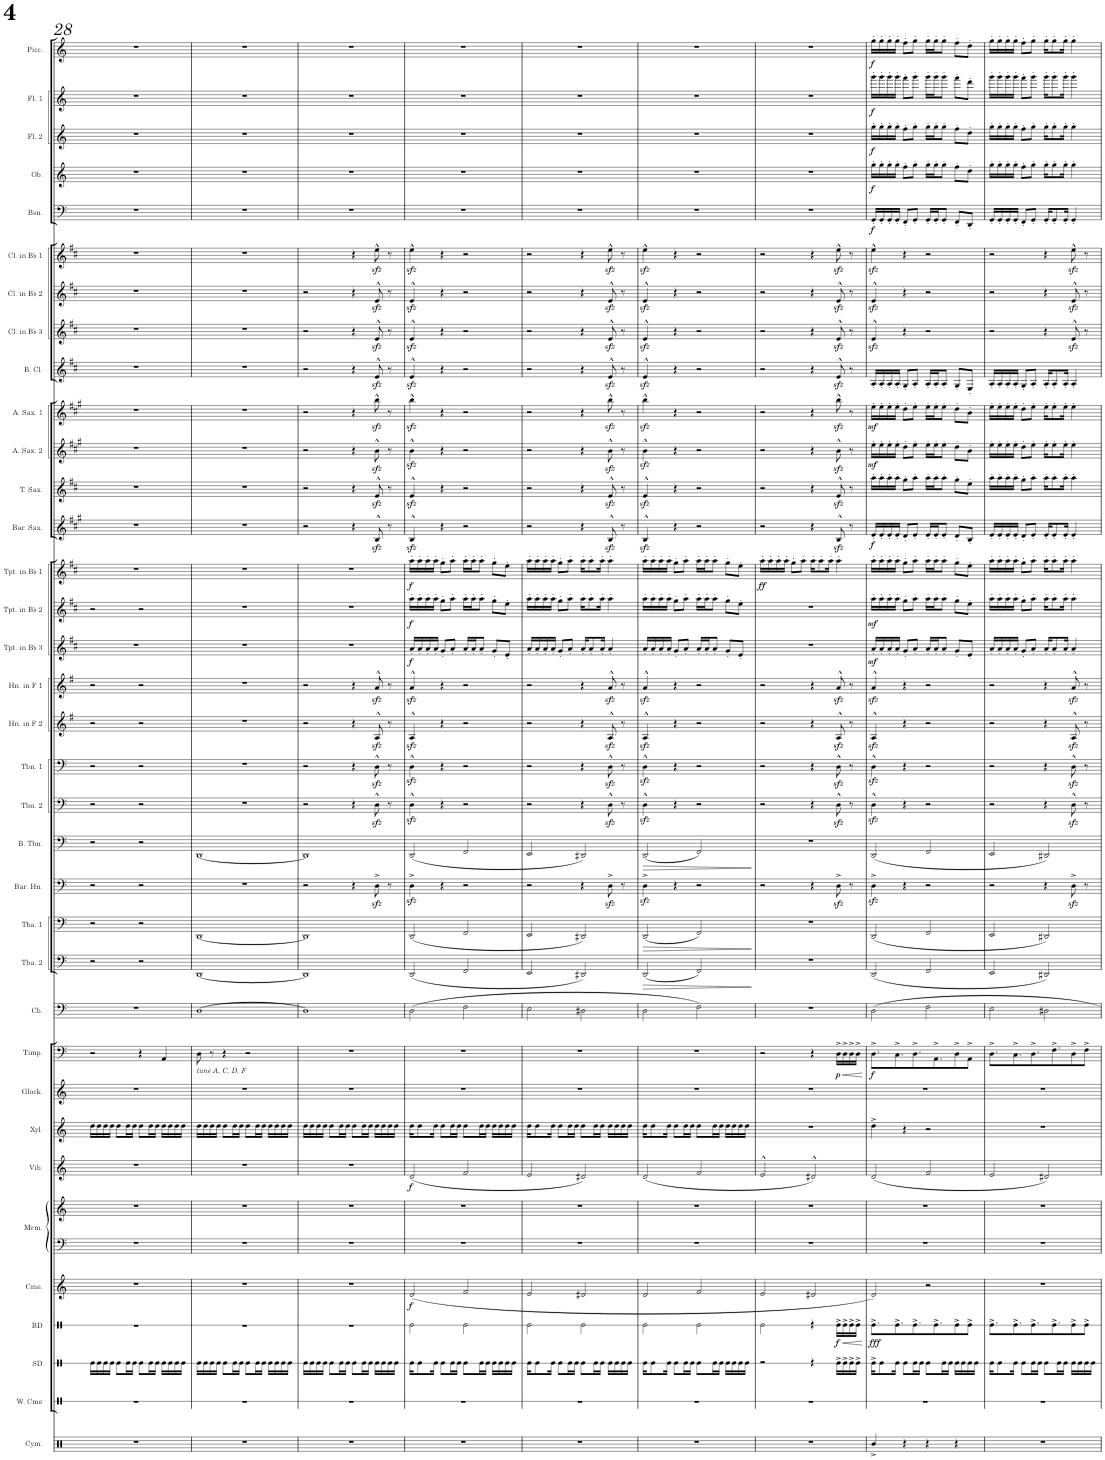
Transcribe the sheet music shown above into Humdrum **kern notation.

**kern	**kern	**kern	**kern	**dynam	**kern	**dynam	**kern	**kern	**kern	**dynam	**kern	**kern	**kern	**dynam	**kern	**kern	**dynam	**kern	**dynam	**kern	**kern	**dynam	**kern	**kern	**kern	**kern	**kern	**dynam	**kern	**dynam	**kern	**dynam	**kern	**dynam	**kern	**kern	**dynam	**kern	**dynam	**kern	**kern	**kern	**kern	**kern	**dynam	**kern	**dynam	**kern	**dynam	**kern	**dynam	**kern	**dynam
*part35	*part34	*part33	*part32	*part32	*part31	*part31	*part30	*part30	*part29	*part29	*part28	*part27	*part26	*part26	*part25	*part24	*part24	*part23	*part23	*part22	*part21	*part21	*part20	*part19	*part18	*part17	*part16	*part16	*part15	*part15	*part14	*part14	*part13	*part13	*part12	*part11	*part11	*part10	*part10	*part9	*part8	*part7	*part6	*part5	*part5	*part4	*part4	*part3	*part3	*part2	*part2	*part1	*part1
*staff36	*staff35	*staff34	*staff33	*staff33	*staff32	*staff32	*staff31	*staff30	*staff29	*staff29	*staff28	*staff27	*staff26	*staff26	*staff25	*staff24	*staff24	*staff23	*staff23	*staff22	*staff21	*staff21	*staff20	*staff19	*staff18	*staff17	*staff16	*staff16	*staff15	*staff15	*staff14	*staff14	*staff13	*staff13	*staff12	*staff11	*staff11	*staff10	*staff10	*staff9	*staff8	*staff7	*staff6	*staff5	*staff5	*staff4	*staff4	*staff3	*staff3	*staff2	*staff2	*staff1	*staff1
*I"Cymbals	*I"Wind Chimes	*I"Snare Drum	*I"Bass Drum	*	*I"Chimes	*	*I"Marimba	*	*I"Vibraphone	*	*I"Xylophone	*I"Glockenspiel	*I"Timpani	*	*I"Contrabass	*I"Tuba 2	*	*I"Tuba 1	*	*I"Baritone Horn	*I"Bass Trombone	*	*I"Trombone 2	*I"Trombone 1	*I"Horn in F 2	*I"Horn in F 1	*I"Trumpet in Bb 3	*	*I"Trumpet in Bb 2	*	*I"Trumpet in Bb 1	*	*I"Baritone Saxophone	*	*I"Tenor Saxophone	*I"Alto Saxophone 2	*	*I"Alto Saxophone 1	*	*I"Bass Clarinet	*I"Clarinet in Bb 3	*I"Clarinet in Bb 2	*I"Clarinet in Bb 1	*I"Bassoon	*	*I"Oboe	*	*I"Flute 2	*	*I"Flute 1	*	*I"Piccolo	*
*I'Cym.	*I'W. Cme	*I'SD	*I'BD	*	*I'Cme.	*	*I'Mrm.	*	*I'Vib.	*	*I'Xyl.	*I'Glock.	*I'Timp.	*	*I'Cb.	*I'Tba. 2	*	*I'Tba. 1	*	*I'Bar. Hn.	*I'B. Tbn.	*	*I'Tbn. 2	*I'Tbn. 1	*I'Hn. in F 2	*I'Hn. in F 1	*I'Tpt. in Bb 3	*	*I'Tpt. in Bb 2	*	*I'Tpt. in Bb 1	*	*I'Bar. Sax.	*	*I'T. Sax.	*I'A. Sax. 2	*	*I'A. Sax. 1	*	*I'B. Cl.	*I'Cl. in Bb 3	*I'Cl. in Bb 2	*I'Cl. in Bb 1	*I'Bsn.	*	*I'Ob.	*	*I'Fl. 2	*	*I'Fl. 1	*	*I'Picc.	*
!!LO:PB:g=z
*clefX	*clefX	*clefX	*clefX	*	*clefG2	*	*clefF4	*clefG2	*clefG2	*	*clefG2	*clefG2	*clefF4	*	*clefF4	*clefF4	*	*clefF4	*	*clefF4	*clefF4	*	*clefF4	*clefF4	*clefG2	*clefG2	*clefG2	*	*clefG2	*	*clefG2	*	*clefG2	*	*clefG2	*clefG2	*	*clefG2	*	*clefG2	*clefG2	*clefG2	*clefG2	*clefF4	*	*clefG2	*	*clefG2	*	*clefG2	*	*clefG2	*
*	*	*	*	*	*	*	*	*	*	*	*Trd-7c-12	*Trd-14c-24	*	*	*Trd7c12	*	*	*	*	*Trd4c7	*	*	*	*	*Trd4c7	*Trd4c7	*Trd1c2	*	*Trd1c2	*	*Trd1c2	*	*Trd12c21	*	*Trd8c14	*Trd5c9	*	*Trd5c9	*	*Trd8c14	*Trd1c2	*Trd1c2	*Trd1c2	*	*	*	*	*	*	*	*	*Trd-7c-12	*
*k[]	*k[]	*k[]	*k[]	*	*k[]	*	*k[]	*k[]	*k[]	*	*k[]	*k[]	*k[]	*	*k[]	*k[]	*	*k[]	*	*k[]	*k[]	*	*k[]	*k[]	*k[f#]	*k[f#]	*k[f#c#]	*	*k[f#c#]	*	*k[f#c#]	*	*k[f#c#g#]	*	*k[f#c#]	*k[f#c#g#]	*	*k[f#c#g#]	*	*k[f#c#]	*k[f#c#]	*k[f#c#]	*k[f#c#]	*k[]	*	*k[]	*	*k[]	*	*k[]	*	*k[]	*
*M4/4	*M4/4	*M4/4	*M4/4	*	*M4/4	*	*M4/4	*M4/4	*M4/4	*	*M4/4	*M4/4	*M4/4	*	*M4/4	*M4/4	*	*M4/4	*	*M4/4	*M4/4	*	*M4/4	*M4/4	*M4/4	*M4/4	*M4/4	*	*M4/4	*	*M4/4	*	*M4/4	*	*M4/4	*M4/4	*	*M4/4	*	*M4/4	*M4/4	*M4/4	*M4/4	*M4/4	*	*M4/4	*	*M4/4	*	*M4/4	*	*M4/4	*
=28	=28	=28	=28	=28	=28	=28	=28	=28	=28	=28	=28	=28	=28	=28	=28	=28	=28	=28	=28	=28	=28	=28	=28	=28	=28	=28	=28	=28	=28	=28	=28	=28	=28	=28	=28	=28	=28	=28	=28	=28	=28	=28	=28	=28	=28	=28	=28	=28	=28	=28	=28	=28	=28
1r	1r	16Re\LL	1r	.	1r	.	1r	1r	1r	.	16dd\LL	1r	2r	.	1r	2r	.	2r	.	2r	2r	.	2r	2r	2r	2r	1r	.	2r	.	1r	.	1r	.	1r	1r	.	1r	.	1r	1r	1r	1r	1r	.	1r	.	1r	.	1r	.	1r	.
.	.	16Re\	.	.	.	.	.	.	.	.	16dd\	.	.	.	.	.	.	.	.	.	.	.	.	.	.	.	.	.	.	.	.	.	.	.	.	.	.	.	.	.	.	.	.	.	.	.	.	.	.	.	.	.	.
.	.	16Re\	.	.	.	.	.	.	.	.	16dd\	.	.	.	.	.	.	.	.	.	.	.	.	.	.	.	.	.	.	.	.	.	.	.	.	.	.	.	.	.	.	.	.	.	.	.	.	.	.	.	.	.	.
.	.	16Re\JJ	.	.	.	.	.	.	.	.	16dd\JJ	.	.	.	.	.	.	.	.	.	.	.	.	.	.	.	.	.	.	.	.	.	.	.	.	.	.	.	.	.	.	.	.	.	.	.	.	.	.	.	.	.	.
.	.	8Re\L	.	.	.	.	.	.	.	.	8dd\L	.	.	.	.	.	.	.	.	.	.	.	.	.	.	.	.	.	.	.	.	.	.	.	.	.	.	.	.	.	.	.	.	.	.	.	.	.	.	.	.	.	.
.	.	16Re\L	.	.	.	.	.	.	.	.	16dd\L	.	.	.	.	.	.	.	.	.	.	.	.	.	.	.	.	.	.	.	.	.	.	.	.	.	.	.	.	.	.	.	.	.	.	.	.	.	.	.	.	.	.
.	.	16Re\JJ	.	.	.	.	.	.	.	.	16dd\JJ	.	.	.	.	.	.	.	.	.	.	.	.	.	.	.	.	.	.	.	.	.	.	.	.	.	.	.	.	.	.	.	.	.	.	.	.	.	.	.	.	.	.
.	.	8Re\L	.	.	.	.	.	.	.	.	8dd\L	.	4r	.	.	2r	.	2r	.	2r	2r	.	2r	2r	2r	2r	.	.	2r	.	.	.	.	.	.	.	.	.	.	.	.	.	.	.	.	.	.	.	.	.	.	.	.
.	.	16Re\L	.	.	.	.	.	.	.	.	16dd\L	.	.	.	.	.	.	.	.	.	.	.	.	.	.	.	.	.	.	.	.	.	.	.	.	.	.	.	.	.	.	.	.	.	.	.	.	.	.	.	.	.	.
.	.	16Re\JJ	.	.	.	.	.	.	.	.	16dd\JJ	.	.	.	.	.	.	.	.	.	.	.	.	.	.	.	.	.	.	.	.	.	.	.	.	.	.	.	.	.	.	.	.	.	.	.	.	.	.	.	.	.	.
.	.	16Re\LL	.	.	.	.	.	.	.	.	16dd\LL	.	4AA/	.	.	.	.	.	.	.	.	.	.	.	.	.	.	.	.	.	.	.	.	.	.	.	.	.	.	.	.	.	.	.	.	.	.	.	.	.	.	.	.
.	.	16Re\	.	.	.	.	.	.	.	.	16dd\	.	.	.	.	.	.	.	.	.	.	.	.	.	.	.	.	.	.	.	.	.	.	.	.	.	.	.	.	.	.	.	.	.	.	.	.	.	.	.	.	.	.
.	.	16Re\	.	.	.	.	.	.	.	.	16dd\	.	.	.	.	.	.	.	.	.	.	.	.	.	.	.	.	.	.	.	.	.	.	.	.	.	.	.	.	.	.	.	.	.	.	.	.	.	.	.	.	.	.
.	.	16Re\JJ	.	.	.	.	.	.	.	.	16dd\JJ	.	.	.	.	.	.	.	.	.	.	.	.	.	.	.	.	.	.	.	.	.	.	.	.	.	.	.	.	.	.	.	.	.	.	.	.	.	.	.	.	.	.
=29	=29	=29	=29	=29	=29	=29	=29	=29	=29	=29	=29	=29	=29	=29	=29	=29	=29	=29	=29	=29	=29	=29	=29	=29	=29	=29	=29	=29	=29	=29	=29	=29	=29	=29	=29	=29	=29	=29	=29	=29	=29	=29	=29	=29	=29	=29	=29	=29	=29	=29	=29	=29	=29
!	!	!	!	!	!	!	!	!	!	!	!	!	!LO:TX:b:i:t=tune A, C, D, F	!	!	!	!	!	!	!	!	!	!	!	!	!	!	!	!	!	!	!	!	!	!	!	!	!	!	!	!	!	!	!	!	!	!	!	!	!	!	!	!
1r	1r	16Re\LL	1r	.	1r	.	1r	1r	1r	.	16dd\LL	1r	8D\	.	[1D	[1DD	.	[1DD	.	1r	[1DD	.	1r	1r	1r	1r	1r	.	1r	.	1r	.	1r	.	1r	1r	.	1r	.	1r	1r	1r	1r	1r	.	1r	.	1r	.	1r	.	1r	.
.	.	16Re\	.	.	.	.	.	.	.	.	16dd\	.	.	.	.	.	.	.	.	.	.	.	.	.	.	.	.	.	.	.	.	.	.	.	.	.	.	.	.	.	.	.	.	.	.	.	.	.	.	.	.	.	.
.	.	16Re\	.	.	.	.	.	.	.	.	16dd\	.	8r	.	.	.	.	.	.	.	.	.	.	.	.	.	.	.	.	.	.	.	.	.	.	.	.	.	.	.	.	.	.	.	.	.	.	.	.	.	.	.	.
.	.	16Re\JJ	.	.	.	.	.	.	.	.	16dd\JJ	.	.	.	.	.	.	.	.	.	.	.	.	.	.	.	.	.	.	.	.	.	.	.	.	.	.	.	.	.	.	.	.	.	.	.	.	.	.	.	.	.	.
.	.	8Re\L	.	.	.	.	.	.	.	.	8dd\L	.	4r	.	.	.	.	.	.	.	.	.	.	.	.	.	.	.	.	.	.	.	.	.	.	.	.	.	.	.	.	.	.	.	.	.	.	.	.	.	.	.	.
.	.	16Re\L	.	.	.	.	.	.	.	.	16dd\L	.	.	.	.	.	.	.	.	.	.	.	.	.	.	.	.	.	.	.	.	.	.	.	.	.	.	.	.	.	.	.	.	.	.	.	.	.	.	.	.	.	.
.	.	16Re\JJ	.	.	.	.	.	.	.	.	16dd\JJ	.	.	.	.	.	.	.	.	.	.	.	.	.	.	.	.	.	.	.	.	.	.	.	.	.	.	.	.	.	.	.	.	.	.	.	.	.	.	.	.	.	.
.	.	8Re\L	.	.	.	.	.	.	.	.	8dd\L	.	2r	.	.	.	.	.	.	.	.	.	.	.	.	.	.	.	.	.	.	.	.	.	.	.	.	.	.	.	.	.	.	.	.	.	.	.	.	.	.	.	.
.	.	16Re\L	.	.	.	.	.	.	.	.	16dd\L	.	.	.	.	.	.	.	.	.	.	.	.	.	.	.	.	.	.	.	.	.	.	.	.	.	.	.	.	.	.	.	.	.	.	.	.	.	.	.	.	.	.
.	.	16Re\JJ	.	.	.	.	.	.	.	.	16dd\JJ	.	.	.	.	.	.	.	.	.	.	.	.	.	.	.	.	.	.	.	.	.	.	.	.	.	.	.	.	.	.	.	.	.	.	.	.	.	.	.	.	.	.
.	.	16Re\LL	.	.	.	.	.	.	.	.	16dd\LL	.	.	.	.	.	.	.	.	.	.	.	.	.	.	.	.	.	.	.	.	.	.	.	.	.	.	.	.	.	.	.	.	.	.	.	.	.	.	.	.	.	.
.	.	16Re\	.	.	.	.	.	.	.	.	16dd\	.	.	.	.	.	.	.	.	.	.	.	.	.	.	.	.	.	.	.	.	.	.	.	.	.	.	.	.	.	.	.	.	.	.	.	.	.	.	.	.	.	.
.	.	16Re\	.	.	.	.	.	.	.	.	16dd\	.	.	.	.	.	.	.	.	.	.	.	.	.	.	.	.	.	.	.	.	.	.	.	.	.	.	.	.	.	.	.	.	.	.	.	.	.	.	.	.	.	.
.	.	16Re\JJ	.	.	.	.	.	.	.	.	16dd\JJ	.	.	.	.	.	.	.	.	.	.	.	.	.	.	.	.	.	.	.	.	.	.	.	.	.	.	.	.	.	.	.	.	.	.	.	.	.	.	.	.	.	.
=30	=30	=30	=30	=30	=30	=30	=30	=30	=30	=30	=30	=30	=30	=30	=30	=30	=30	=30	=30	=30	=30	=30	=30	=30	=30	=30	=30	=30	=30	=30	=30	=30	=30	=30	=30	=30	=30	=30	=30	=30	=30	=30	=30	=30	=30	=30	=30	=30	=30	=30	=30	=30	=30
1r	1r	16Re\LL	1r	.	1r	.	1r	1r	1r	.	16dd\LL	1r	1r	.	1D]	1DD]	.	1DD]	.	2r	1DD]	.	2r	2r	2r	2r	1r	.	1r	.	1r	.	2r	.	2r	2r	.	2r	.	2r	2r	2r	2ryy	1r	.	1r	.	1r	.	1r	.	1r	.
.	.	16Re\	.	.	.	.	.	.	.	.	16dd\	.	.	.	.	.	.	.	.	.	.	.	.	.	.	.	.	.	.	.	.	.	.	.	.	.	.	.	.	.	.	.	.	.	.	.	.	.	.	.	.	.	.
.	.	16Re\	.	.	.	.	.	.	.	.	16dd\	.	.	.	.	.	.	.	.	.	.	.	.	.	.	.	.	.	.	.	.	.	.	.	.	.	.	.	.	.	.	.	.	.	.	.	.	.	.	.	.	.	.
.	.	16Re\JJ	.	.	.	.	.	.	.	.	16dd\JJ	.	.	.	.	.	.	.	.	.	.	.	.	.	.	.	.	.	.	.	.	.	.	.	.	.	.	.	.	.	.	.	.	.	.	.	.	.	.	.	.	.	.
.	.	8Re\L	.	.	.	.	.	.	.	.	8dd\L	.	.	.	.	.	.	.	.	.	.	.	.	.	.	.	.	.	.	.	.	.	.	.	.	.	.	.	.	.	.	.	.	.	.	.	.	.	.	.	.	.	.
.	.	16Re\L	.	.	.	.	.	.	.	.	16dd\L	.	.	.	.	.	.	.	.	.	.	.	.	.	.	.	.	.	.	.	.	.	.	.	.	.	.	.	.	.	.	.	.	.	.	.	.	.	.	.	.	.	.
.	.	16Re\JJ	.	.	.	.	.	.	.	.	16dd\JJ	.	.	.	.	.	.	.	.	.	.	.	.	.	.	.	.	.	.	.	.	.	.	.	.	.	.	.	.	.	.	.	.	.	.	.	.	.	.	.	.	.	.
.	.	8Re\L	.	.	.	.	.	.	.	.	8dd\L	.	.	.	.	.	.	.	.	4r	.	.	4r	4r	4r	4r	.	.	.	.	.	.	4r	.	4r	4r	.	4r	.	4r	4r	4r	4r	.	.	.	.	.	.	.	.	.	.
.	.	16Re\L	.	.	.	.	.	.	.	.	16dd\L	.	.	.	.	.	.	.	.	.	.	.	.	.	.	.	.	.	.	.	.	.	.	.	.	.	.	.	.	.	.	.	.	.	.	.	.	.	.	.	.	.	.
.	.	16Re\JJ	.	.	.	.	.	.	.	.	16dd\JJ	.	.	.	.	.	.	.	.	.	.	.	.	.	.	.	.	.	.	.	.	.	.	.	.	.	.	.	.	.	.	.	.	.	.	.	.	.	.	.	.	.	.
.	.	16Re\LL	.	.	.	.	.	.	.	.	16dd\LL	.	.	.	.	.	.	.	.	8Dzz<^\	.	.	8Dzz<^^\	8Dzz<^^\	8Azz<^^/	8azz<^^/	.	.	.	.	.	.	8Bzz<^^/	.	8ezz<^^/	8bzz<^^\	.	8bbzz<^^\	.	8ezz<^^/	8ezz<^^/	8ezz<^^/	8eezz<^^\	.	.	.	.	.	.	.	.	.	.
.	.	16Re\	.	.	.	.	.	.	.	.	16dd\	.	.	.	.	.	.	.	.	.	.	.	.	.	.	.	.	.	.	.	.	.	.	.	.	.	.	.	.	.	.	.	.	.	.	.	.	.	.	.	.	.	.
.	.	16Re\	.	.	.	.	.	.	.	.	16dd\	.	.	.	.	.	.	.	.	8r	.	.	8r	8r	8r	8r	.	.	.	.	.	.	8r	.	8r	8r	.	8r	.	8r	8r	8r	8r	.	.	.	.	.	.	.	.	.	.
.	.	16Re\JJ	.	.	.	.	.	.	.	.	16dd\JJ	.	.	.	.	.	.	.	.	.	.	.	.	.	.	.	.	.	.	.	.	.	.	.	.	.	.	.	.	.	.	.	.	.	.	.	.	.	.	.	.	.	.
=31	=31	=31	=31	=31	=31	=31	=31	=31	=31	=31	=31	=31	=31	=31	=31	=31	=31	=31	=31	=31	=31	=31	=31	=31	=31	=31	=31	=31	=31	=31	=31	=31	=31	=31	=31	=31	=31	=31	=31	=31	=31	=31	=31	=31	=31	=31	=31	=31	=31	=31	=31	=31	=31
!	!	!	!	!	!	!LO:DY:b	!	!	!	!LO:DY:b	!	!	!	!	!	!	!	!	!	!	!	!	!	!	!	!	!	!LO:DY:b	!	!LO:DY:b	!	!LO:DY:b	!	!	!	!	!	!	!	!	!	!	!	!	!	!	!	!	!	!	!	!	!
1r	1r	16Re\KL	2Re\	.	(2d/	f	1r	1r	(2d/	f	16dd\KL	1r	1r	.	(2D\	(2DD/	.	(2DD/	.	4Dzz<^\	(2DD/	.	4Dzz<^^\	4Dzz<^^\	4Azz<^^/	4azz<^^/	16a'/LL	f	16aa'\LL	f	16aa'\LL	f	4Bzz<^^/	.	4ezz<^^/	4bzz<^^\	.	4bbzz<^^\	.	4ezz<^^/	4ezz<^^/	4ezz<^^/	4eezz<^^\	1r	.	1r	.	1r	.	1r	.	1r	.
.	.	8Re\	.	.	.	.	.	.	.	.	8dd\	.	.	.	.	.	.	.	.	.	.	.	.	.	.	.	16a'/	.	16aa'\	.	16aa'\	.	.	.	.	.	.	.	.	.	.	.	.	.	.	.	.	.	.	.	.	.	.
.	.	.	.	.	.	.	.	.	.	.	.	.	.	.	.	.	.	.	.	.	.	.	.	.	.	.	16a'/	.	16aa'\	.	16aa'\	.	.	.	.	.	.	.	.	.	.	.	.	.	.	.	.	.	.	.	.	.	.
.	.	16Re\Jk	.	.	.	.	.	.	.	.	16dd\Jk	.	.	.	.	.	.	.	.	.	.	.	.	.	.	.	16a'/JJ	.	16aa'\JJ	.	16aa'\JJ	.	.	.	.	.	.	.	.	.	.	.	.	.	.	.	.	.	.	.	.	.	.
.	.	8Re\L	.	.	.	.	.	.	.	.	8dd\L	.	.	.	.	.	.	.	.	4r	.	.	4r	4r	4r	4r	8g'/L	.	8gg'\L	.	8gg'\L	.	4r	.	4r	4r	.	4r	.	4r	4r	4r	4r	.	.	.	.	.	.	.	.	.	.
.	.	16Re\L	.	.	.	.	.	.	.	.	16dd\L	.	.	.	.	.	.	.	.	.	.	.	.	.	.	.	8a'/J	.	8aa'\J	.	8aa'\J	.	.	.	.	.	.	.	.	.	.	.	.	.	.	.	.	.	.	.	.	.	.
.	.	16Re\JJ	.	.	.	.	.	.	.	.	16dd\JJ	.	.	.	.	.	.	.	.	.	.	.	.	.	.	.	.	.	.	.	.	.	.	.	.	.	.	.	.	.	.	.	.	.	.	.	.	.	.	.	.	.	.
.	.	8Re\L	2Re\	.	2f/	.	.	.	2f/	.	8dd\L	.	.	.	2F\	2FF/	.	2FF/	.	2r	2FF/	.	2r	2r	2r	2r	16a'/LL	.	16aa'\LL	.	16aa'\LL	.	2r	.	2r	2r	.	2r	.	2r	2r	2r	2r	.	.	.	.	.	.	.	.	.	.
.	.	.	.	.	.	.	.	.	.	.	.	.	.	.	.	.	.	.	.	.	.	.	.	.	.	.	16a'/J	.	16aa'\J	.	16aa'\J	.	.	.	.	.	.	.	.	.	.	.	.	.	.	.	.	.	.	.	.	.	.
.	.	16Re\L	.	.	.	.	.	.	.	.	16dd\L	.	.	.	.	.	.	.	.	.	.	.	.	.	.	.	8a'/J	.	8aa'\J	.	8aa'\J	.	.	.	.	.	.	.	.	.	.	.	.	.	.	.	.	.	.	.	.	.	.
.	.	16Re\JJ	.	.	.	.	.	.	.	.	16dd\JJ	.	.	.	.	.	.	.	.	.	.	.	.	.	.	.	.	.	.	.	.	.	.	.	.	.	.	.	.	.	.	.	.	.	.	.	.	.	.	.	.	.	.
.	.	16Re\LL	.	.	.	.	.	.	.	.	16dd\LL	.	.	.	.	.	.	.	.	.	.	.	.	.	.	.	8g'/L	.	8gg'\L	.	8gg'\L	.	.	.	.	.	.	.	.	.	.	.	.	.	.	.	.	.	.	.	.	.	.
.	.	16Re\	.	.	.	.	.	.	.	.	16dd\	.	.	.	.	.	.	.	.	.	.	.	.	.	.	.	.	.	.	.	.	.	.	.	.	.	.	.	.	.	.	.	.	.	.	.	.	.	.	.	.	.	.
.	.	16Re\	.	.	.	.	.	.	.	.	16dd\	.	.	.	.	.	.	.	.	.	.	.	.	.	.	.	8e'/J	.	8ee'\J	.	8ee'\J	.	.	.	.	.	.	.	.	.	.	.	.	.	.	.	.	.	.	.	.	.	.
.	.	16Re\JJ	.	.	.	.	.	.	.	.	16dd\JJ	.	.	.	.	.	.	.	.	.	.	.	.	.	.	.	.	.	.	.	.	.	.	.	.	.	.	.	.	.	.	.	.	.	.	.	.	.	.	.	.	.	.
=32	=32	=32	=32	=32	=32	=32	=32	=32	=32	=32	=32	=32	=32	=32	=32	=32	=32	=32	=32	=32	=32	=32	=32	=32	=32	=32	=32	=32	=32	=32	=32	=32	=32	=32	=32	=32	=32	=32	=32	=32	=32	=32	=32	=32	=32	=32	=32	=32	=32	=32	=32	=32	=32
1r	1r	16Re\KL	2Re\	.	2e/	.	1r	1r	2e/	.	16dd\KL	1r	1r	.	2E\	2EE/	.	2EE/	.	2r	2EE/	.	2r	2r	2r	2r	16a'/LL	.	16aa'\LL	.	16aa'\LL	.	2r	.	2r	2r	.	2r	.	2r	2r	2r	2r	1r	.	1r	.	1r	.	1r	.	1r	.
.	.	8Re\	.	.	.	.	.	.	.	.	8dd\	.	.	.	.	.	.	.	.	.	.	.	.	.	.	.	16a'/	.	16aa'\	.	16aa'\	.	.	.	.	.	.	.	.	.	.	.	.	.	.	.	.	.	.	.	.	.	.
.	.	.	.	.	.	.	.	.	.	.	.	.	.	.	.	.	.	.	.	.	.	.	.	.	.	.	16a'/	.	16aa'\	.	16aa'\	.	.	.	.	.	.	.	.	.	.	.	.	.	.	.	.	.	.	.	.	.	.
.	.	16Re\Jk	.	.	.	.	.	.	.	.	16dd\Jk	.	.	.	.	.	.	.	.	.	.	.	.	.	.	.	16a'/JJ	.	16aa'\JJ	.	16aa'\JJ	.	.	.	.	.	.	.	.	.	.	.	.	.	.	.	.	.	.	.	.	.	.
.	.	8Re\L	.	.	.	.	.	.	.	.	8dd\L	.	.	.	.	.	.	.	.	.	.	.	.	.	.	.	8g'/L	.	8gg'\L	.	8gg'\L	.	.	.	.	.	.	.	.	.	.	.	.	.	.	.	.	.	.	.	.	.	.
.	.	16Re\L	.	.	.	.	.	.	.	.	16dd\L	.	.	.	.	.	.	.	.	.	.	.	.	.	.	.	8a'/J	.	8aa'\J	.	8aa'\J	.	.	.	.	.	.	.	.	.	.	.	.	.	.	.	.	.	.	.	.	.	.
.	.	16Re\JJ	.	.	.	.	.	.	.	.	16dd\JJ	.	.	.	.	.	.	.	.	.	.	.	.	.	.	.	.	.	.	.	.	.	.	.	.	.	.	.	.	.	.	.	.	.	.	.	.	.	.	.	.	.	.
.	.	8Re\L	2Re\	.	2d#X/	.	.	.	2d#X/)	.	8dd\L	.	.	.	2D#X\	2DD#X/)	.	2DD#X/)	.	4r	2DD#X/)	.	4r	4r	4r	4r	16a'/KL	.	16aa'\KL	.	16aa'\KL	.	4r	.	4r	4r	.	4r	.	4r	4r	4r	4r	.	.	.	.	.	.	.	.	.	.
.	.	.	.	.	.	.	.	.	.	.	.	.	.	.	.	.	.	.	.	.	.	.	.	.	.	.	8a'/	.	8aa'\	.	8aa'\	.	.	.	.	.	.	.	.	.	.	.	.	.	.	.	.	.	.	.	.	.	.
.	.	16Re\L	.	.	.	.	.	.	.	.	16dd\L	.	.	.	.	.	.	.	.	.	.	.	.	.	.	.	.	.	.	.	.	.	.	.	.	.	.	.	.	.	.	.	.	.	.	.	.	.	.	.	.	.	.
.	.	16Re\JJ	.	.	.	.	.	.	.	.	16dd\JJ	.	.	.	.	.	.	.	.	.	.	.	.	.	.	.	16a'/Jk	.	16aa'\Jk	.	16aa'\Jk	.	.	.	.	.	.	.	.	.	.	.	.	.	.	.	.	.	.	.	.	.	.
.	.	16Re\LL	.	.	.	.	.	.	.	.	16dd\LL	.	.	.	.	.	.	.	.	8Dzz<^\	.	.	8Dzz<^^\	8Dzz<^^\	8Azz<^^/	8azz<^^/	4a'/	.	4aa'\	.	4aa'\	.	8Bzz<^^/	.	8ezz<^^/	8bzz<^^\	.	8bbzz<^^\	.	8ezz<^^/	8ezz<^^/	8ezz<^^/	8eezz<^^\	.	.	.	.	.	.	.	.	.	.
.	.	16Re\	.	.	.	.	.	.	.	.	16dd\	.	.	.	.	.	.	.	.	.	.	.	.	.	.	.	.	.	.	.	.	.	.	.	.	.	.	.	.	.	.	.	.	.	.	.	.	.	.	.	.	.	.
.	.	16Re\	.	.	.	.	.	.	.	.	16dd\	.	.	.	.	.	.	.	.	8r	.	.	8r	8r	8r	8r	.	.	.	.	.	.	8r	.	8r	8r	.	8r	.	8r	8r	8r	8r	.	.	.	.	.	.	.	.	.	.
.	.	16Re\JJ	.	.	.	.	.	.	.	.	16dd\JJ	.	.	.	.	.	.	.	.	.	.	.	.	.	.	.	.	.	.	.	.	.	.	.	.	.	.	.	.	.	.	.	.	.	.	.	.	.	.	.	.	.	.
=33	=33	=33	=33	=33	=33	=33	=33	=33	=33	=33	=33	=33	=33	=33	=33	=33	=33	=33	=33	=33	=33	=33	=33	=33	=33	=33	=33	=33	=33	=33	=33	=33	=33	=33	=33	=33	=33	=33	=33	=33	=33	=33	=33	=33	=33	=33	=33	=33	=33	=33	=33	=33	=33
!	!	!	!	!	!	!	!	!	!	!	!	!	!	!	!	!	!LO:HP:b	!	!LO:HP:b	!	!	!LO:HP:b	!	!	!	!	!	!	!	!	!	!	!	!	!	!	!	!	!	!	!	!	!	!	!	!	!	!	!	!	!	!	!
1r	1r	16Re\KL	2Re\	.	2d/	.	1r	1r	(2d/	.	16dd\KL	1r	1r	.	2D\	(2DD/	>	(2DD/	>	4Dzz<^\	(2DD/	>	4Dzz<^^\	4Dzz<^^\	4Azz<^^/	4azz<^^/	16a'/LL	.	16aa'\LL	.	16aa'\LL	.	4Bzz<^^/	.	4ezz<^^/	4bzz<^^\	.	4bbzz<^^\	.	4ezz<^^/	4ezz<^^/	4ezz<^^/	4eezz<^^\	1r	.	1r	.	1r	.	1r	.	1r	.
.	.	8Re\	.	.	.	.	.	.	.	.	8dd\	.	.	.	.	.	.	.	.	.	.	.	.	.	.	.	16a'/	.	16aa'\	.	16aa'\	.	.	.	.	.	.	.	.	.	.	.	.	.	.	.	.	.	.	.	.	.	.
.	.	.	.	.	.	.	.	.	.	.	.	.	.	.	.	.	.	.	.	.	.	.	.	.	.	.	16a'/	.	16aa'\	.	16aa'\	.	.	.	.	.	.	.	.	.	.	.	.	.	.	.	.	.	.	.	.	.	.
.	.	16Re\Jk	.	.	.	.	.	.	.	.	16dd\Jk	.	.	.	.	.	.	.	.	.	.	.	.	.	.	.	16a'/JJ	.	16aa'\JJ	.	16aa'\JJ	.	.	.	.	.	.	.	.	.	.	.	.	.	.	.	.	.	.	.	.	.	.
.	.	8Re\L	.	.	.	.	.	.	.	.	8dd\L	.	.	.	.	.	.	.	.	4r	.	.	4r	4r	4r	4r	8g'/L	.	8gg'\L	.	8gg'\L	.	4r	.	4r	4r	.	4r	.	4r	4r	4r	4r	.	.	.	.	.	.	.	.	.	.
.	.	16Re\L	.	.	.	.	.	.	.	.	16dd\L	.	.	.	.	.	.	.	.	.	.	.	.	.	.	.	8a'/J	.	8aa'\J	.	8aa'\J	.	.	.	.	.	.	.	.	.	.	.	.	.	.	.	.	.	.	.	.	.	.
.	.	16Re\JJ	.	.	.	.	.	.	.	.	16dd\JJ	.	.	.	.	.	.	.	.	.	.	.	.	.	.	.	.	.	.	.	.	.	.	.	.	.	.	.	.	.	.	.	.	.	.	.	.	.	.	.	.	.	.
.	.	8Re\L	2Re\	.	2f/	.	.	.	2f/	.	8dd\L	.	.	.	2F\)	2FF/)	.	2FF/)	.	2r	2FF/)	.	2r	2r	2r	2r	16a'/LL	.	16aa'\LL	.	16aa'\LL	.	2r	.	2r	2r	.	2r	.	2r	2r	2r	2r	.	.	.	.	.	.	.	.	.	.
.	.	.	.	.	.	.	.	.	.	.	.	.	.	.	.	.	.	.	.	.	.	.	.	.	.	.	16a'/J	.	16aa'\J	.	16aa'\J	.	.	.	.	.	.	.	.	.	.	.	.	.	.	.	.	.	.	.	.	.	.
.	.	16Re\L	.	.	.	.	.	.	.	.	16dd\L	.	.	.	.	.	.	.	.	.	.	.	.	.	.	.	8a'/J	.	8aa'\J	.	8aa'\J	.	.	.	.	.	.	.	.	.	.	.	.	.	.	.	.	.	.	.	.	.	.
.	.	16Re\JJ	.	.	.	.	.	.	.	.	16dd\JJ	.	.	.	.	.	.	.	.	.	.	.	.	.	.	.	.	.	.	.	.	.	.	.	.	.	.	.	.	.	.	.	.	.	.	.	.	.	.	.	.	.	.
.	.	16Re\LL	.	.	.	.	.	.	.	.	16dd\LL	.	.	.	.	.	.	.	.	.	.	.	.	.	.	.	8g'/L	.	8gg'\L	.	8gg'\L	.	.	.	.	.	.	.	.	.	.	.	.	.	.	.	.	.	.	.	.	.	.
.	.	16Re\	.	.	.	.	.	.	.	.	16dd\	.	.	.	.	.	.	.	.	.	.	.	.	.	.	.	.	.	.	.	.	.	.	.	.	.	.	.	.	.	.	.	.	.	.	.	.	.	.	.	.	.	.
.	.	16Re\	.	.	.	.	.	.	.	.	16dd\	.	.	.	.	.	.	.	.	.	.	.	.	.	.	.	8e'/J	.	8ee'\J	.	8ee'\J	.	.	.	.	.	.	.	.	.	.	.	.	.	.	.	.	.	.	.	.	.	.
.	.	16Re\JJ	.	.	.	.	.	.	.	.	16dd\JJ	.	.	.	.	.	.	.	.	.	.	.	.	.	.	.	.	.	.	.	.	.	.	.	.	.	.	.	.	.	.	.	.	.	.	.	.	.	.	.	.	.	.
.	.	.	.	.	.	.	.	.	.	.	.	.	.	.	.	.	]	.	]	.	.	]	.	.	.	.	.	.	.	.	.	.	.	.	.	.	.	.	.	.	.	.	.	.	.	.	.	.	.	.	.	.	.
=34	=34	=34	=34	=34	=34	=34	=34	=34	=34	=34	=34	=34	=34	=34	=34	=34	=34	=34	=34	=34	=34	=34	=34	=34	=34	=34	=34	=34	=34	=34	=34	=34	=34	=34	=34	=34	=34	=34	=34	=34	=34	=34	=34	=34	=34	=34	=34	=34	=34	=34	=34	=34	=34
!	!	!	!	!	!	!	!	!	!	!	!	!	!	!	!	!	!	!	!	!	!	!	!	!	!	!	!	!	!	!	!	!LO:DY:b	!	!	!	!	!	!	!	!	!	!	!	!	!	!	!	!	!	!	!	!	!
1r	1r	2r	2Re\	.	2e/	.	1r	1r	2e^^/	.	1r	1r	2r	.	1r	1r	.	1r	.	2r	1r	.	2r	2r	2r	2r	1r	.	1r	.	16aa'\LL	ff	2r	.	2r	2r	.	2r	.	2r	2r	2r	2r	1r	.	1r	.	1r	.	1r	.	1r	.
.	.	.	.	.	.	.	.	.	.	.	.	.	.	.	.	.	.	.	.	.	.	.	.	.	.	.	.	.	.	.	16aa'\	.	.	.	.	.	.	.	.	.	.	.	.	.	.	.	.	.	.	.	.	.	.
.	.	.	.	.	.	.	.	.	.	.	.	.	.	.	.	.	.	.	.	.	.	.	.	.	.	.	.	.	.	.	16aa'\	.	.	.	.	.	.	.	.	.	.	.	.	.	.	.	.	.	.	.	.	.	.
.	.	.	.	.	.	.	.	.	.	.	.	.	.	.	.	.	.	.	.	.	.	.	.	.	.	.	.	.	.	.	16aa'\JJ	.	.	.	.	.	.	.	.	.	.	.	.	.	.	.	.	.	.	.	.	.	.
.	.	.	.	.	.	.	.	.	.	.	.	.	.	.	.	.	.	.	.	.	.	.	.	.	.	.	.	.	.	.	8gg'\L	.	.	.	.	.	.	.	.	.	.	.	.	.	.	.	.	.	.	.	.	.	.
.	.	.	.	.	.	.	.	.	.	.	.	.	.	.	.	.	.	.	.	.	.	.	.	.	.	.	.	.	.	.	8aa'\J	.	.	.	.	.	.	.	.	.	.	.	.	.	.	.	.	.	.	.	.	.	.
.	.	4r	4r	.	2d#X/	.	.	.	2d#X^^/)	.	.	.	4r	.	.	.	.	.	.	4r	.	.	4r	4r	4r	4r	.	.	.	.	16aa'\KL	.	4r	.	4r	4r	.	4r	.	4r	4r	4r	4r	.	.	.	.	.	.	.	.	.	.
.	.	.	.	.	.	.	.	.	.	.	.	.	.	.	.	.	.	.	.	.	.	.	.	.	.	.	.	.	.	.	8aa'\	.	.	.	.	.	.	.	.	.	.	.	.	.	.	.	.	.	.	.	.	.	.
.	.	.	.	.	.	.	.	.	.	.	.	.	.	.	.	.	.	.	.	.	.	.	.	.	.	.	.	.	.	.	16aa'\Jk	.	.	.	.	.	.	.	.	.	.	.	.	.	.	.	.	.	.	.	.	.	.
!	!	!	!	!LO:HP:b	!	!	!	!	!	!	!	!	!	!LO:HP:b	!	!	!	!	!	!	!	!	!	!	!	!	!	!	!	!	!	!	!	!	!	!	!	!	!	!	!	!	!	!	!	!	!	!	!	!	!	!	!
!	!	!	!	!LO:DY:n=1:b	!	!	!	!	!	!	!	!	!	!LO:DY:n=1:b	!	!	!	!	!	!	!	!	!	!	!	!	!	!	!	!	!	!	!	!	!	!	!	!	!	!	!	!	!	!	!	!	!	!	!	!	!	!	!
.	.	16Re^\LL	16Re^\LL	< f	.	.	.	.	.	.	.	.	16D^\LL	< p	.	.	.	.	.	8Dzz<^\	.	.	8Dzz<^^\	8Dzz<^^\	8Azz<^^/	8azz<^^/	.	.	.	.	4aa'\	.	8Bzz<^^/	.	8ezz<^^/	8bzz<^^\	.	8bbzz<^^\	.	8ezz<^^/	8ezz<^^/	8ezz<^^/	8eezz<^^\	.	.	.	.	.	.	.	.	.	.
.	.	16Re^\	16Re^\	.	.	.	.	.	.	.	.	.	16D^\	.	.	.	.	.	.	.	.	.	.	.	.	.	.	.	.	.	.	.	.	.	.	.	.	.	.	.	.	.	.	.	.	.	.	.	.	.	.	.	.
.	.	16Re^\	16Re^\	.	.	.	.	.	.	.	.	.	16D^\	.	.	.	.	.	.	8r	.	.	8r	8r	8r	8r	.	.	.	.	.	.	8r	.	8r	8r	.	8r	.	8r	8r	8r	8r	.	.	.	.	.	.	.	.	.	.
.	.	16Re^\JJ	16Re^\JJ	.	.	.	.	.	.	.	.	.	16D^\JJ	.	.	.	.	.	.	.	.	.	.	.	.	.	.	.	.	.	.	.	.	.	.	.	.	.	.	.	.	.	.	.	.	.	.	.	.	.	.	.	.
.	.	.	.	[	.	.	.	.	.	.	.	.	.	[	.	.	.	.	.	.	.	.	.	.	.	.	.	.	.	.	.	.	.	.	.	.	.	.	.	.	.	.	.	.	.	.	.	.	.	.	.	.	.
=35	=35	=35	=35	=35	=35	=35	=35	=35	=35	=35	=35	=35	=35	=35	=35	=35	=35	=35	=35	=35	=35	=35	=35	=35	=35	=35	=35	=35	=35	=35	=35	=35	=35	=35	=35	=35	=35	=35	=35	=35	=35	=35	=35	=35	=35	=35	=35	=35	=35	=35	=35	=35	=35
!	!	!	!	!LO:DY:b	!	!	!	!	!	!	!	!	!	!LO:DY:b	!	!	!	!	!	!	!	!	!	!	!	!	!	!LO:DY:b	!	!LO:DY:b	!	!	!	!LO:DY:b	!	!	!LO:DY:b	!	!LO:DY:b	!	!	!	!	!	!LO:DY:b	!	!LO:DY:b	!	!LO:DY:b	!	!LO:DY:b	!	!LO:DY:b
4R^/	1r	16Re^\KL	8.Re^\L	fff	2d/)	.	1r	1r	(2d/	.	4dd^\	1r	8.D^\L	f	2D\	(2DD/	.	(2DD/	.	4Dzz<^\	(2DD/	.	4Dzz<^^\	4Dzz<^^\	4Azz<^^/	4azz<^^/	16a'/LL	mf	16aa'\LL	mf	16aa'\LL	.	16e'/LL	f	16aa'\LL	16ee'\LL	mf	16ee'\LL	mf	16A'/LL	4ezz<^^/	4ezz<^^/	4eezz<^^\	16GG'/LL	f	16gg'\LL	f	16gg'\LL	f	16ggg'\LL	f	16gg'\LL	f
.	.	8Re\	.	.	.	.	.	.	.	.	.	.	.	.	.	.	.	.	.	.	.	.	.	.	.	.	16a'/	.	16aa'\	.	16aa'\	.	16e'/	.	16aa'\	16ee'\	.	16ee'\	.	16A'/	.	.	.	16GG'/	.	16gg'\	.	16gg'\	.	16ggg'\	.	16gg'\	.
.	.	.	.	.	.	.	.	.	.	.	.	.	.	.	.	.	.	.	.	.	.	.	.	.	.	.	16a'/	.	16aa'\	.	16aa'\	.	16e'/	.	16aa'\	16ee'\	.	16ee'\	.	16A'/	.	.	.	16GG'/	.	16gg'\	.	16gg'\	.	16ggg'\	.	16gg'\	.
.	.	16Re\Jk	8.Re^\	.	.	.	.	.	.	.	.	.	8.C^\	.	.	.	.	.	.	.	.	.	.	.	.	.	16a'/JJ	.	16aa'\JJ	.	16aa'\JJ	.	16e'/JJ	.	16aa'\JJ	16ee'\JJ	.	16ee'\JJ	.	16A'/JJ	.	.	.	16GG'/JJ	.	16gg'\JJ	.	16gg'\JJ	.	16ggg'\JJ	.	16gg'\JJ	.
4r	.	8Re\L	.	.	.	.	.	.	.	.	4r	.	.	.	.	.	.	.	.	4r	.	.	4r	4r	4r	4r	8g'/L	.	8gg'\L	.	8gg'\L	.	8d'/L	.	8gg'\L	8dd'\L	.	8dd'\L	.	8G'/L	4r	4r	4r	8FF'/L	.	8ff'\L	.	8ff'\L	.	8fff'\L	.	8ff'\L	.
.	.	16Re\L	8.Re^\	.	.	.	.	.	.	.	.	.	8.D^\	.	.	.	.	.	.	.	.	.	.	.	.	.	8a'/J	.	8aa'\J	.	8aa'\J	.	8e'/J	.	8aa'\J	8ee'\J	.	8ee'\J	.	8A'/J	.	.	.	8GG'/J	.	8gg'\J	.	8gg'\J	.	8ggg'\J	.	8gg'\J	.
.	.	16Re\JJ	.	.	.	.	.	.	.	.	.	.	.	.	.	.	.	.	.	.	.	.	.	.	.	.	.	.	.	.	.	.	.	.	.	.	.	.	.	.	.	.	.	.	.	.	.	.	.	.	.	.	.
4r	.	8Re\L	.	.	2r	.	.	.	2f/	.	2r	.	.	.	2F\	2FF/	.	2FF/	.	2r	2FF/	.	2r	2r	2r	2r	16a'/LL	.	16aa'\LL	.	16aa'\LL	.	16e'/LL	.	16aa'\LL	16ee'\LL	.	16ee'\LL	.	16A'/LL	2r	2r	2r	16GG'/LL	.	16gg'\LL	.	16gg'\LL	.	16ggg'\LL	.	16gg'\LL	.
.	.	.	8.Re^\	.	.	.	.	.	.	.	.	.	8.AA^\	.	.	.	.	.	.	.	.	.	.	.	.	.	16a'/J	.	16aa'\J	.	16aa'\J	.	16e'/J	.	16aa'\J	16ee'\J	.	16ee'\J	.	16A'/J	.	.	.	16GG'/J	.	16gg'\J	.	16gg'\J	.	16ggg'\J	.	16gg'\J	.
.	.	16Re\L	.	.	.	.	.	.	.	.	.	.	.	.	.	.	.	.	.	.	.	.	.	.	.	.	8a'/J	.	8aa'\J	.	8aa'\J	.	8e'/J	.	8aa'\J	8ee'\J	.	8ee'\J	.	8A'/J	.	.	.	8GG'/J	.	8gg'\J	.	8gg'\J	.	8ggg'\J	.	8gg'\J	.
.	.	16Re\JJ	.	.	.	.	.	.	.	.	.	.	.	.	.	.	.	.	.	.	.	.	.	.	.	.	.	.	.	.	.	.	.	.	.	.	.	.	.	.	.	.	.	.	.	.	.	.	.	.	.	.	.
4r	.	16Re\LL	8Re^\	.	.	.	.	.	.	.	.	.	8D^\	.	.	.	.	.	.	.	.	.	.	.	.	.	8g'/L	.	8gg'\L	.	8gg'\L	.	8d'/L	.	8gg'\L	8dd'\L	.	8dd'\L	.	8G'/L	.	.	.	8FF'/L	.	8ff'\L	.	8ff'\L	.	8fff'\L	.	8ff'\L	.
.	.	16Re\	.	.	.	.	.	.	.	.	.	.	.	.	.	.	.	.	.	.	.	.	.	.	.	.	.	.	.	.	.	.	.	.	.	.	.	.	.	.	.	.	.	.	.	.	.	.	.	.	.	.	.
.	.	16Re\	8Re^\J	.	.	.	.	.	.	.	.	.	8AA^\J	.	.	.	.	.	.	.	.	.	.	.	.	.	8e'/J	.	8ee'\J	.	8ee'\J	.	8B'/J	.	8ee'\J	8b'\J	.	8b'\J	.	8E'/J	.	.	.	8DD'/J	.	8dd'\J	.	8dd'\J	.	8ddd'\J	.	8dd'\J	.
.	.	16Re\JJ	.	.	.	.	.	.	.	.	.	.	.	.	.	.	.	.	.	.	.	.	.	.	.	.	.	.	.	.	.	.	.	.	.	.	.	.	.	.	.	.	.	.	.	.	.	.	.	.	.	.	.
=36	=36	=36	=36	=36	=36	=36	=36	=36	=36	=36	=36	=36	=36	=36	=36	=36	=36	=36	=36	=36	=36	=36	=36	=36	=36	=36	=36	=36	=36	=36	=36	=36	=36	=36	=36	=36	=36	=36	=36	=36	=36	=36	=36	=36	=36	=36	=36	=36	=36	=36	=36	=36	=36
1r	1r	16Re\KL	8.Re^\L	.	1r	.	1r	1r	2e/	.	1r	1r	8.D^\L	.	2E\	2EE/	.	2EE/	.	2r	2EE/	.	2r	2r	2r	2r	16a'/LL	.	16aa'\LL	.	16aa'\LL	.	16e'/LL	.	16aa'\LL	16ee'\LL	.	16ee'\LL	.	16A'/LL	2r	2r	2r	16GG'/LL	.	16gg'\LL	.	16gg'\LL	.	16ggg'\LL	.	16gg'\LL	.
.	.	8Re\	.	.	.	.	.	.	.	.	.	.	.	.	.	.	.	.	.	.	.	.	.	.	.	.	16a'/	.	16aa'\	.	16aa'\	.	16e'/	.	16aa'\	16ee'\	.	16ee'\	.	16A'/	.	.	.	16GG'/	.	16gg'\	.	16gg'\	.	16ggg'\	.	16gg'\	.
.	.	.	.	.	.	.	.	.	.	.	.	.	.	.	.	.	.	.	.	.	.	.	.	.	.	.	16a'/	.	16aa'\	.	16aa'\	.	16e'/	.	16aa'\	16ee'\	.	16ee'\	.	16A'/	.	.	.	16GG'/	.	16gg'\	.	16gg'\	.	16ggg'\	.	16gg'\	.
.	.	16Re\Jk	8.Re^\	.	.	.	.	.	.	.	.	.	8.C^\	.	.	.	.	.	.	.	.	.	.	.	.	.	16a'/JJ	.	16aa'\JJ	.	16aa'\JJ	.	16e'/JJ	.	16aa'\JJ	16ee'\JJ	.	16ee'\JJ	.	16A'/JJ	.	.	.	16GG'/JJ	.	16gg'\JJ	.	16gg'\JJ	.	16ggg'\JJ	.	16gg'\JJ	.
.	.	8Re\L	.	.	.	.	.	.	.	.	.	.	.	.	.	.	.	.	.	.	.	.	.	.	.	.	8g'/L	.	8gg'\L	.	8gg'\L	.	8d'/L	.	8gg'\L	8dd'\L	.	8dd'\L	.	8G'/L	.	.	.	8FF'/L	.	8ff'\L	.	8ff'\L	.	8fff'\L	.	8ff'\L	.
.	.	16Re\L	8.Re^\	.	.	.	.	.	.	.	.	.	8.D^\	.	.	.	.	.	.	.	.	.	.	.	.	.	8a'/J	.	8aa'\J	.	8aa'\J	.	8e'/J	.	8aa'\J	8ee'\J	.	8ee'\J	.	8A'/J	.	.	.	8GG'/J	.	8gg'\J	.	8gg'\J	.	8ggg'\J	.	8gg'\J	.
.	.	16Re\JJ	.	.	.	.	.	.	.	.	.	.	.	.	.	.	.	.	.	.	.	.	.	.	.	.	.	.	.	.	.	.	.	.	.	.	.	.	.	.	.	.	.	.	.	.	.	.	.	.	.	.	.
.	.	8Re\L	.	.	.	.	.	.	2d#X/)	.	.	.	.	.	2D#X\	2DD#X/)	.	2DD#X/)	.	4r	2DD#X/)	.	4r	4r	4r	4r	16a'/KL	.	16aa'\KL	.	16aa'\KL	.	16e'/KL	.	16aa'\KL	16ee'\KL	.	16ee'\KL	.	16A'/KL	4r	4r	4r	16GG'/KL	.	16gg'\KL	.	16gg'\KL	.	16ggg'\KL	.	16gg'\KL	.
.	.	.	8.Re^\	.	.	.	.	.	.	.	.	.	8.F^\	.	.	.	.	.	.	.	.	.	.	.	.	.	8a'/	.	8aa'\	.	8aa'\	.	8e'/	.	8aa'\	8ee'\	.	8ee'\	.	8A'/	.	.	.	8GG'/	.	8gg'\	.	8gg'\	.	8ggg'\	.	8gg'\	.
.	.	16Re\L	.	.	.	.	.	.	.	.	.	.	.	.	.	.	.	.	.	.	.	.	.	.	.	.	.	.	.	.	.	.	.	.	.	.	.	.	.	.	.	.	.	.	.	.	.	.	.	.	.	.	.
.	.	16Re\JJ	.	.	.	.	.	.	.	.	.	.	.	.	.	.	.	.	.	.	.	.	.	.	.	.	16a'/Jk	.	16aa'\Jk	.	16aa'\Jk	.	16e'/Jk	.	16aa'\Jk	16ee'\Jk	.	16ee'\Jk	.	16A'/Jk	.	.	.	16GG'/Jk	.	16gg'\Jk	.	16gg'\Jk	.	16ggg'\Jk	.	16gg'\Jk	.
.	.	16Re\LL	8Re^\	.	.	.	.	.	.	.	.	.	8D^\	.	.	.	.	.	.	8Dzz<^\	.	.	8Dzz<^^\	8Dzz<^^\	8Azz<^^/	8azz<^^/	4a'/	.	4aa'\	.	4aa'\	.	4e'/	.	4aa'\	4ee'\	.	4ee'\	.	4A'/	8ezz<^^/	8ezz<^^/	8eezz<^^\	4GG'/	.	4gg'\	.	4gg'\	.	4ggg'\	.	4gg'\	.
.	.	16Re\	.	.	.	.	.	.	.	.	.	.	.	.	.	.	.	.	.	.	.	.	.	.	.	.	.	.	.	.	.	.	.	.	.	.	.	.	.	.	.	.	.	.	.	.	.	.	.	.	.	.	.
.	.	16Re\	8Re^\J	.	.	.	.	.	.	.	.	.	8F^\J	.	.	.	.	.	.	8r	.	.	8r	8r	8r	8r	.	.	.	.	.	.	.	.	.	.	.	.	.	.	8r	8r	8r	.	.	.	.	.	.	.	.	.	.
.	.	16Re\JJ	.	.	.	.	.	.	.	.	.	.	.	.	.	.	.	.	.	.	.	.	.	.	.	.	.	.	.	.	.	.	.	.	.	.	.	.	.	.	.	.	.	.	.	.	.	.	.	.	.	.	.
=	=	=	=	=	=	=	=	=	=	=	=	=	=	=	=	=	=	=	=	=	=	=	=	=	=	=	=	=	=	=	=	=	=	=	=	=	=	=	=	=	=	=	=	=	=	=	=	=	=	=	=	=	=
*-	*-	*-	*-	*-	*-	*-	*-	*-	*-	*-	*-	*-	*-	*-	*-	*-	*-	*-	*-	*-	*-	*-	*-	*-	*-	*-	*-	*-	*-	*-	*-	*-	*-	*-	*-	*-	*-	*-	*-	*-	*-	*-	*-	*-	*-	*-	*-	*-	*-	*-	*-	*-	*-
